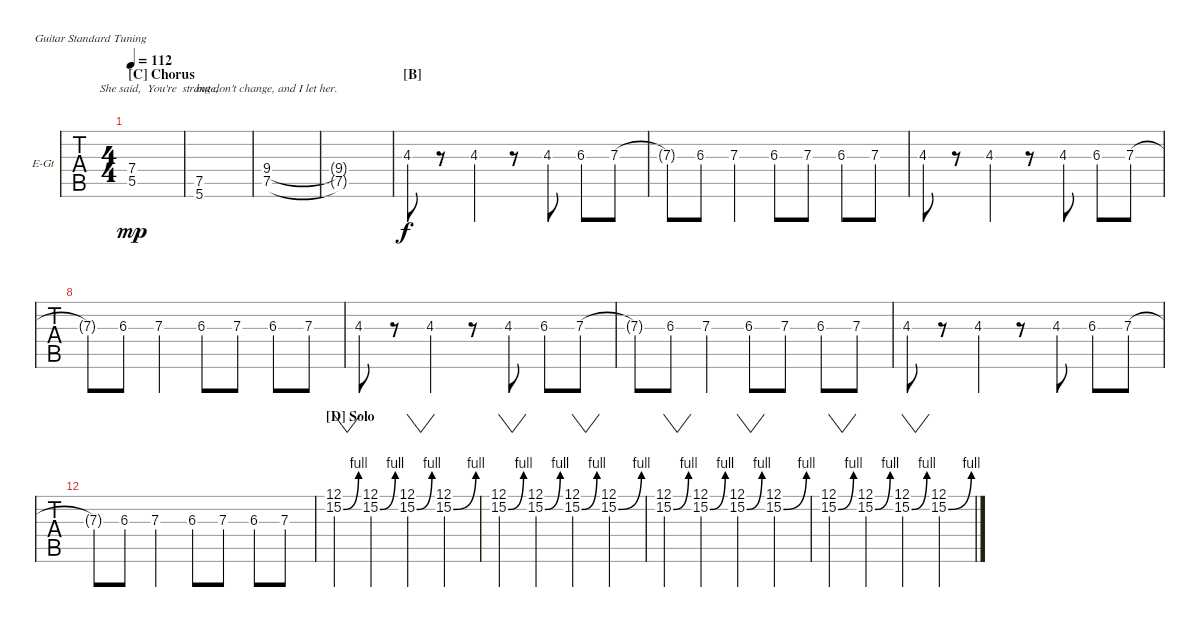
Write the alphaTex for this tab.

\bracketExtendMode nobrackets
\firstSystemTrackNameOrientation horizontal
\otherSystemsTrackNameOrientation horizontal
\defaultBarNumberDisplay FirstOfSystem
\track ("Guitar" "E-Gt") {instrument distortionguitar}
\staff {tabs}
\tuning (E4 B3 G3 D3 A2 E2)
\ts (4 4)
\section ("C" "Chorus")
\tempo 112
\clef g2
\ks c
(7.4 5.5).1{lyrics (0 "                  She said,  You're  strange,") lyrics (1 "") lyrics (2 "") lyrics (3 "") lyrics (4 "") dy mp} |
(7.5 5.6).1{lyrics (0 "") lyrics (1 "") lyrics (2 "") lyrics (3 "") lyrics (4 "")} |
(9.4 7.5).1{lyrics (0 "but don't change, and I let her.     ") lyrics (1 "") lyrics (2 "") lyrics (3 "") lyrics (4 "")} |
(9.4{t} 7.5{t}).1{lyrics (0 "") lyrics (1 "") lyrics (2 "") lyrics (3 "") lyrics (4 "")} |
\section ("B" "")
4.3.8{lyrics (0 "") lyrics (1 "") lyrics (2 "") lyrics (3 "") lyrics (4 "") dy f} r.8 4.3.4{lyrics (0 "") lyrics (1 "") lyrics (2 "") lyrics (3 "") lyrics (4 "")} r.8 4.3.8{lyrics (0 "") lyrics (1 "") lyrics (2 "") lyrics (3 "") lyrics (4 "")} 6.3.8{lyrics (0 "") lyrics (1 "") lyrics (2 "") lyrics (3 "") lyrics (4 "")} 7.3.8{lyrics (0 "") lyrics (1 "") lyrics (2 "") lyrics (3 "") lyrics (4 "")} |
7.3{t}.8{lyrics (0 "") lyrics (1 "") lyrics (2 "") lyrics (3 "") lyrics (4 "")} 6.3.8{lyrics (0 "") lyrics (1 "") lyrics (2 "") lyrics (3 "") lyrics (4 "")} 7.3.4{lyrics (0 "") lyrics (1 "") lyrics (2 "") lyrics (3 "") lyrics (4 "")} 6.3{st}.8{lyrics (0 "") lyrics (1 "") lyrics (2 "") lyrics (3 "") lyrics (4 "")} 7.3{st}.8{lyrics (0 "") lyrics (1 "") lyrics (2 "") lyrics (3 "") lyrics (4 "")} 6.3{st}.8{lyrics (0 "") lyrics (1 "") lyrics (2 "") lyrics (3 "") lyrics (4 "")} 7.3.8{lyrics (0 "") lyrics (1 "") lyrics (2 "") lyrics (3 "") lyrics (4 "")} |
4.3.8{lyrics (0 "") lyrics (1 "") lyrics (2 "") lyrics (3 "") lyrics (4 "")} r.8 4.3.4{lyrics (0 "") lyrics (1 "") lyrics (2 "") lyrics (3 "") lyrics (4 "")} r.8 4.3.8{lyrics (0 "") lyrics (1 "") lyrics (2 "") lyrics (3 "") lyrics (4 "")} 6.3.8{lyrics (0 "") lyrics (1 "") lyrics (2 "") lyrics (3 "") lyrics (4 "")} 7.3.8{lyrics (0 "") lyrics (1 "") lyrics (2 "") lyrics (3 "") lyrics (4 "")} |
7.3{t}.8{lyrics (0 "") lyrics (1 "") lyrics (2 "") lyrics (3 "") lyrics (4 "")} 6.3.8{lyrics (0 "") lyrics (1 "") lyrics (2 "") lyrics (3 "") lyrics (4 "")} 7.3.4{lyrics (0 "") lyrics (1 "") lyrics (2 "") lyrics (3 "") lyrics (4 "")} 6.3{st}.8{lyrics (0 "") lyrics (1 "") lyrics (2 "") lyrics (3 "") lyrics (4 "")} 7.3{st}.8{lyrics (0 "") lyrics (1 "") lyrics (2 "") lyrics (3 "") lyrics (4 "")} 6.3{st}.8{lyrics (0 "") lyrics (1 "") lyrics (2 "") lyrics (3 "") lyrics (4 "")} 7.3.8{lyrics (0 "") lyrics (1 "") lyrics (2 "") lyrics (3 "") lyrics (4 "")} |
4.3.8{lyrics (0 "") lyrics (1 "") lyrics (2 "") lyrics (3 "") lyrics (4 "")} r.8 4.3.4{lyrics (0 "") lyrics (1 "") lyrics (2 "") lyrics (3 "") lyrics (4 "")} r.8 4.3.8{lyrics (0 "") lyrics (1 "") lyrics (2 "") lyrics (3 "") lyrics (4 "")} 6.3.8{lyrics (0 "") lyrics (1 "") lyrics (2 "") lyrics (3 "") lyrics (4 "")} 7.3.8{lyrics (0 "") lyrics (1 "") lyrics (2 "") lyrics (3 "") lyrics (4 "")} |
7.3{t}.8{lyrics (0 "") lyrics (1 "") lyrics (2 "") lyrics (3 "") lyrics (4 "")} 6.3.8{lyrics (0 "") lyrics (1 "") lyrics (2 "") lyrics (3 "") lyrics (4 "")} 7.3.4{lyrics (0 "") lyrics (1 "") lyrics (2 "") lyrics (3 "") lyrics (4 "")} 6.3{st}.8{lyrics (0 "") lyrics (1 "") lyrics (2 "") lyrics (3 "") lyrics (4 "")} 7.3{st}.8{lyrics (0 "") lyrics (1 "") lyrics (2 "") lyrics (3 "") lyrics (4 "")} 6.3{st}.8{lyrics (0 "") lyrics (1 "") lyrics (2 "") lyrics (3 "") lyrics (4 "")} 7.3.8{lyrics (0 "") lyrics (1 "") lyrics (2 "") lyrics (3 "") lyrics (4 "")} |
4.3.8{lyrics (0 "") lyrics (1 "") lyrics (2 "") lyrics (3 "") lyrics (4 "")} r.8 4.3.4{lyrics (0 "") lyrics (1 "") lyrics (2 "") lyrics (3 "") lyrics (4 "")} r.8 4.3.8{lyrics (0 "") lyrics (1 "") lyrics (2 "") lyrics (3 "") lyrics (4 "")} 6.3.8{lyrics (0 "") lyrics (1 "") lyrics (2 "") lyrics (3 "") lyrics (4 "")} 7.3.8{lyrics (0 "") lyrics (1 "") lyrics (2 "") lyrics (3 "") lyrics (4 "")} |
7.3{t}.8{lyrics (0 "") lyrics (1 "") lyrics (2 "") lyrics (3 "") lyrics (4 "")} 6.3.8{lyrics (0 "") lyrics (1 "") lyrics (2 "") lyrics (3 "") lyrics (4 "")} 7.3.4{lyrics (0 "") lyrics (1 "") lyrics (2 "") lyrics (3 "") lyrics (4 "")} 6.3{st}.8{lyrics (0 "") lyrics (1 "") lyrics (2 "") lyrics (3 "") lyrics (4 "")} 7.3{st}.8{lyrics (0 "") lyrics (1 "") lyrics (2 "") lyrics (3 "") lyrics (4 "")} 6.3{st}.8{lyrics (0 "") lyrics (1 "") lyrics (2 "") lyrics (3 "") lyrics (4 "")} 7.3.8{lyrics (0 "") lyrics (1 "") lyrics (2 "") lyrics (3 "") lyrics (4 "")} |
\section ("D" "Solo")
(15.2{be (bend 0 0 15 4)} 12.1).4{vw lyrics (0 "") lyrics (1 "") lyrics (2 "") lyrics (3 "") lyrics (4 "")} (12.1 15.2{be (bend 0 0 45.6 4)}).4{lyrics (0 "") lyrics (1 "") lyrics (2 "") lyrics (3 "") lyrics (4 "")} (15.2{be (bend 0 0 15 4)} 12.1).4{vw lyrics (0 "") lyrics (1 "") lyrics (2 "") lyrics (3 "") lyrics (4 "")} (15.2{be (bend 0 0 43.8 4)} 12.1).4{lyrics (0 "") lyrics (1 "") lyrics (2 "") lyrics (3 "") lyrics (4 "")} |
(15.2{be (bend 0 0 15 4)} 12.1).4{vw lyrics (0 "") lyrics (1 "") lyrics (2 "") lyrics (3 "") lyrics (4 "")} (12.1 15.2{be (bend 0 0 45.6 4)}).4{lyrics (0 "") lyrics (1 "") lyrics (2 "") lyrics (3 "") lyrics (4 "")} (15.2{be (bend 0 0 15 4)} 12.1).4{vw lyrics (0 "") lyrics (1 "") lyrics (2 "") lyrics (3 "") lyrics (4 "")} (15.2{be (bend 0 0 43.8 4)} 12.1).4{lyrics (0 "") lyrics (1 "") lyrics (2 "") lyrics (3 "") lyrics (4 "")} |
(15.2{be (bend 0 0 15 4)} 12.1).4{vw lyrics (0 "") lyrics (1 "") lyrics (2 "") lyrics (3 "") lyrics (4 "")} (12.1 15.2{be (bend 0 0 45.6 4)}).4{lyrics (0 "") lyrics (1 "") lyrics (2 "") lyrics (3 "") lyrics (4 "")} (15.2{be (bend 0 0 15 4)} 12.1).4{vw lyrics (0 "") lyrics (1 "") lyrics (2 "") lyrics (3 "") lyrics (4 "")} (15.2{be (bend 0 0 43.8 4)} 12.1).4{lyrics (0 "") lyrics (1 "") lyrics (2 "") lyrics (3 "") lyrics (4 "")} |
(15.2{be (bend 0 0 15 4)} 12.1).4{vw lyrics (0 "") lyrics (1 "") lyrics (2 "") lyrics (3 "") lyrics (4 "")} (12.1 15.2{be (bend 0 0 45.6 4)}).4{lyrics (0 "") lyrics (1 "") lyrics (2 "") lyrics (3 "") lyrics (4 "")} (15.2{be (bend 0 0 15 4)} 12.1).4{vw lyrics (0 "") lyrics (1 "") lyrics (2 "") lyrics (3 "") lyrics (4 "")} (15.2{be (bend 0 0 43.8 4)} 12.1).4{lyrics (0 "") lyrics (1 "") lyrics (2 "") lyrics (3 "") lyrics (4 "")}
